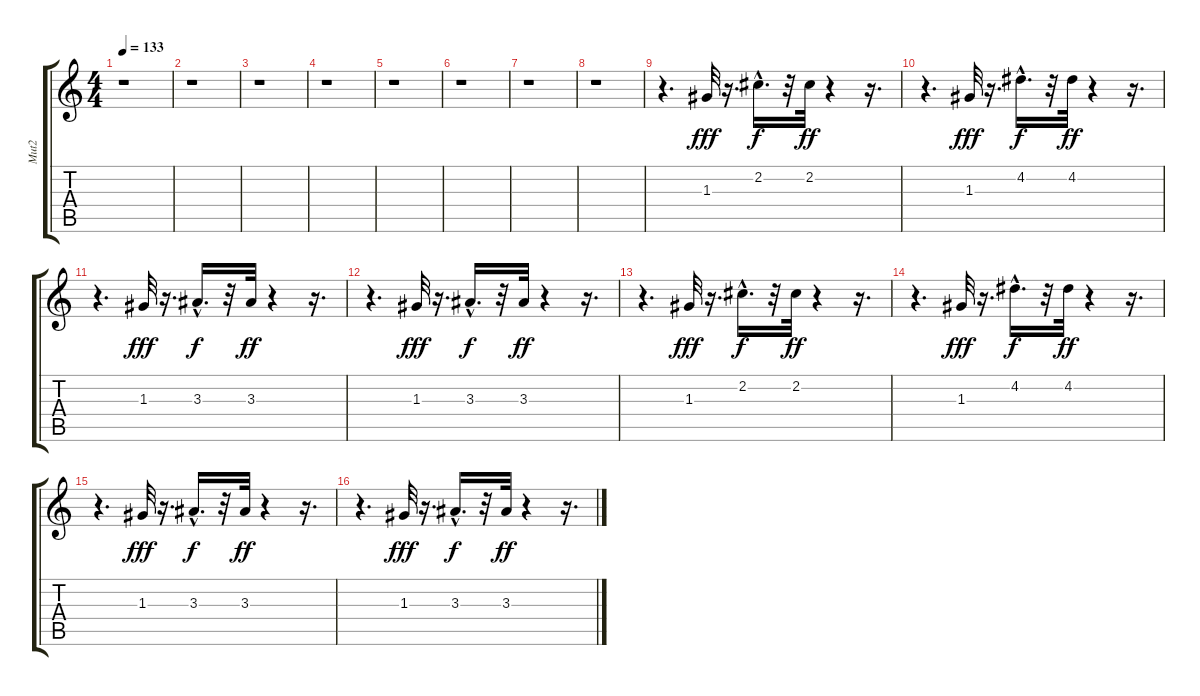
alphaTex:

\track ("Mut2" "Mut2") {instrument electricguitarmuted}
\staff {score tabs}
\tuning (E4 B3 G3 D3 A2 E2) {hide}
\ts (4 4)
\tempo 133
\clef g2
\ks c
r.1{dy ff} |
r.1 |
r.1 |
r.1 |
r.1 |
r.1 |
r.1 |
r.1 |
r.4{d} 1.3.32{dy fff} r.16{d} 2.2{hac}.16{d dy f} r.32 2.2.32{dy ff} r.4 r.16{d} |
r.4{d} 1.3.32{dy fff} r.16{d} 4.2{hac}.16{d dy f} r.32 4.2.32{dy ff} r.4 r.16{d} |
r.4{d} 1.3.32{dy fff} r.16{d} 3.3{hac}.16{d dy f} r.32 3.3.32{dy ff} r.4 r.16{d} |
r.4{d} 1.3.32{dy fff} r.16{d} 3.3{hac}.16{d dy f} r.32 3.3.32{dy ff} r.4 r.16{d} |
r.4{d} 1.3.32{dy fff} r.16{d} 2.2{hac}.16{d dy f} r.32 2.2.32{dy ff} r.4 r.16{d} |
r.4{d} 1.3.32{dy fff} r.16{d} 4.2{hac}.16{d dy f} r.32 4.2.32{dy ff} r.4 r.16{d} |
r.4{d} 1.3.32{dy fff} r.16{d} 3.3{hac}.16{d dy f} r.32 3.3.32{dy ff} r.4 r.16{d} |
r.4{d} 1.3.32{dy fff} r.16{d} 3.3{hac}.16{d dy f} r.32 3.3.32{dy ff} r.4 r.16{d}
